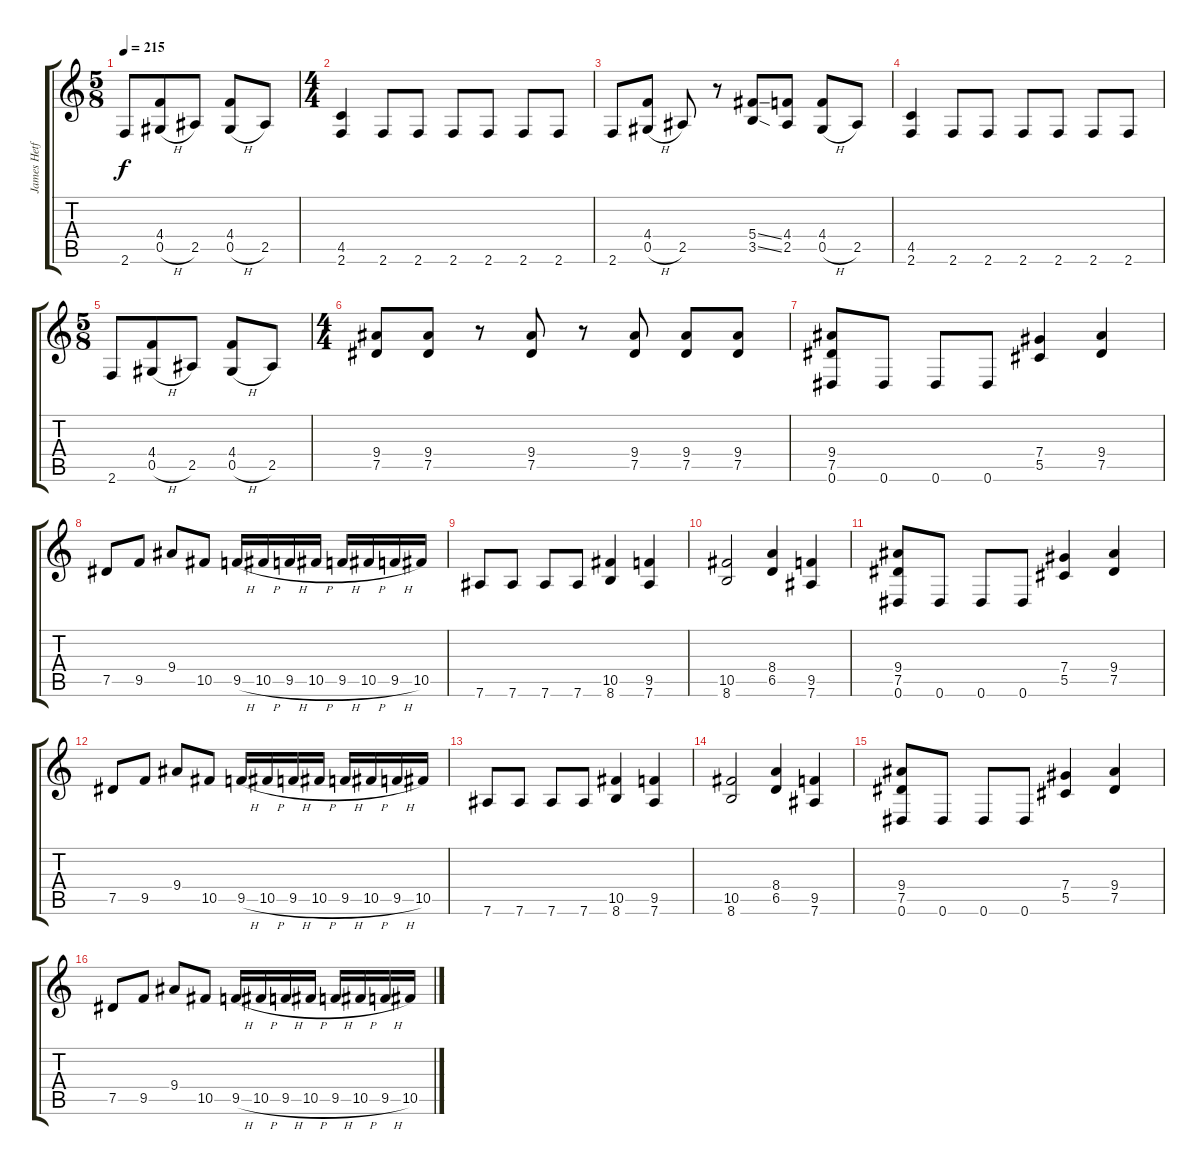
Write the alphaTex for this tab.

\track ("James Hetfield" "James Hetf") {instrument distortionguitar}
\staff {score tabs}
\tuning (Eb4 Bb3 Gb3 Db3 Ab2 Eb2) {hide}
\ts (5 8)
\tempo 215
\clef g2
\ks c
2.6.8{dy f} (4.4 0.5{h}).8 2.5.8 (4.4 0.5{h}).8 2.5.8 |
\ts (4 4)
(4.5 2.6).4 2.6.8 2.6.8 2.6.8 2.6.8 2.6.8 2.6.8 |
2.6.8 (4.4 0.5{h}).8 2.5.8 r.8 (5.4{ss} 3.5{ss}).8 (4.4 2.5).8 (4.4 0.5{h}).8 2.5.8 |
(4.5 2.6).4 2.6.8 2.6.8 2.6.8 2.6.8 2.6.8 2.6.8 |
\ts (5 8)
2.6.8 (4.4 0.5{h}).8 2.5.8 (4.4 0.5{h}).8 2.5.8 |
\ts (4 4)
(9.4 7.5).8 (9.4 7.5).8 r.8 (9.4 7.5).8 r.8 (9.4 7.5).8 (9.4 7.5).8 (9.4 7.5).8 |
(9.4 7.5 0.6).8 0.6.8 0.6.8 0.6.8 (7.4 5.5).4 (9.4 7.5).4 |
7.5.8 9.5.8 9.4.8 10.5.8 9.5{h}.16 10.5{h}.16 9.5{h}.16 10.5{h}.16 9.5{h}.16 10.5{h}.16 9.5{h}.16 10.5.16 |
7.6.8 7.6.8 7.6.8 7.6.8 (10.5 8.6).4 (9.5 7.6).4 |
(10.5 8.6).2 (8.4 6.5).4 (9.5 7.6).4 |
(9.4 7.5 0.6).8 0.6.8 0.6.8 0.6.8 (7.4 5.5).4 (9.4 7.5).4 |
7.5.8 9.5.8 9.4.8 10.5.8 9.5{h}.16 10.5{h}.16 9.5{h}.16 10.5{h}.16 9.5{h}.16 10.5{h}.16 9.5{h}.16 10.5.16 |
7.6.8 7.6.8 7.6.8 7.6.8 (10.5 8.6).4 (9.5 7.6).4 |
(10.5 8.6).2 (8.4 6.5).4 (9.5 7.6).4 |
(9.4 7.5 0.6).8 0.6.8 0.6.8 0.6.8 (7.4 5.5).4 (9.4 7.5).4 |
7.5.8 9.5.8 9.4.8 10.5.8 9.5{h}.16 10.5{h}.16 9.5{h}.16 10.5{h}.16 9.5{h}.16 10.5{h}.16 9.5{h}.16 10.5.16
